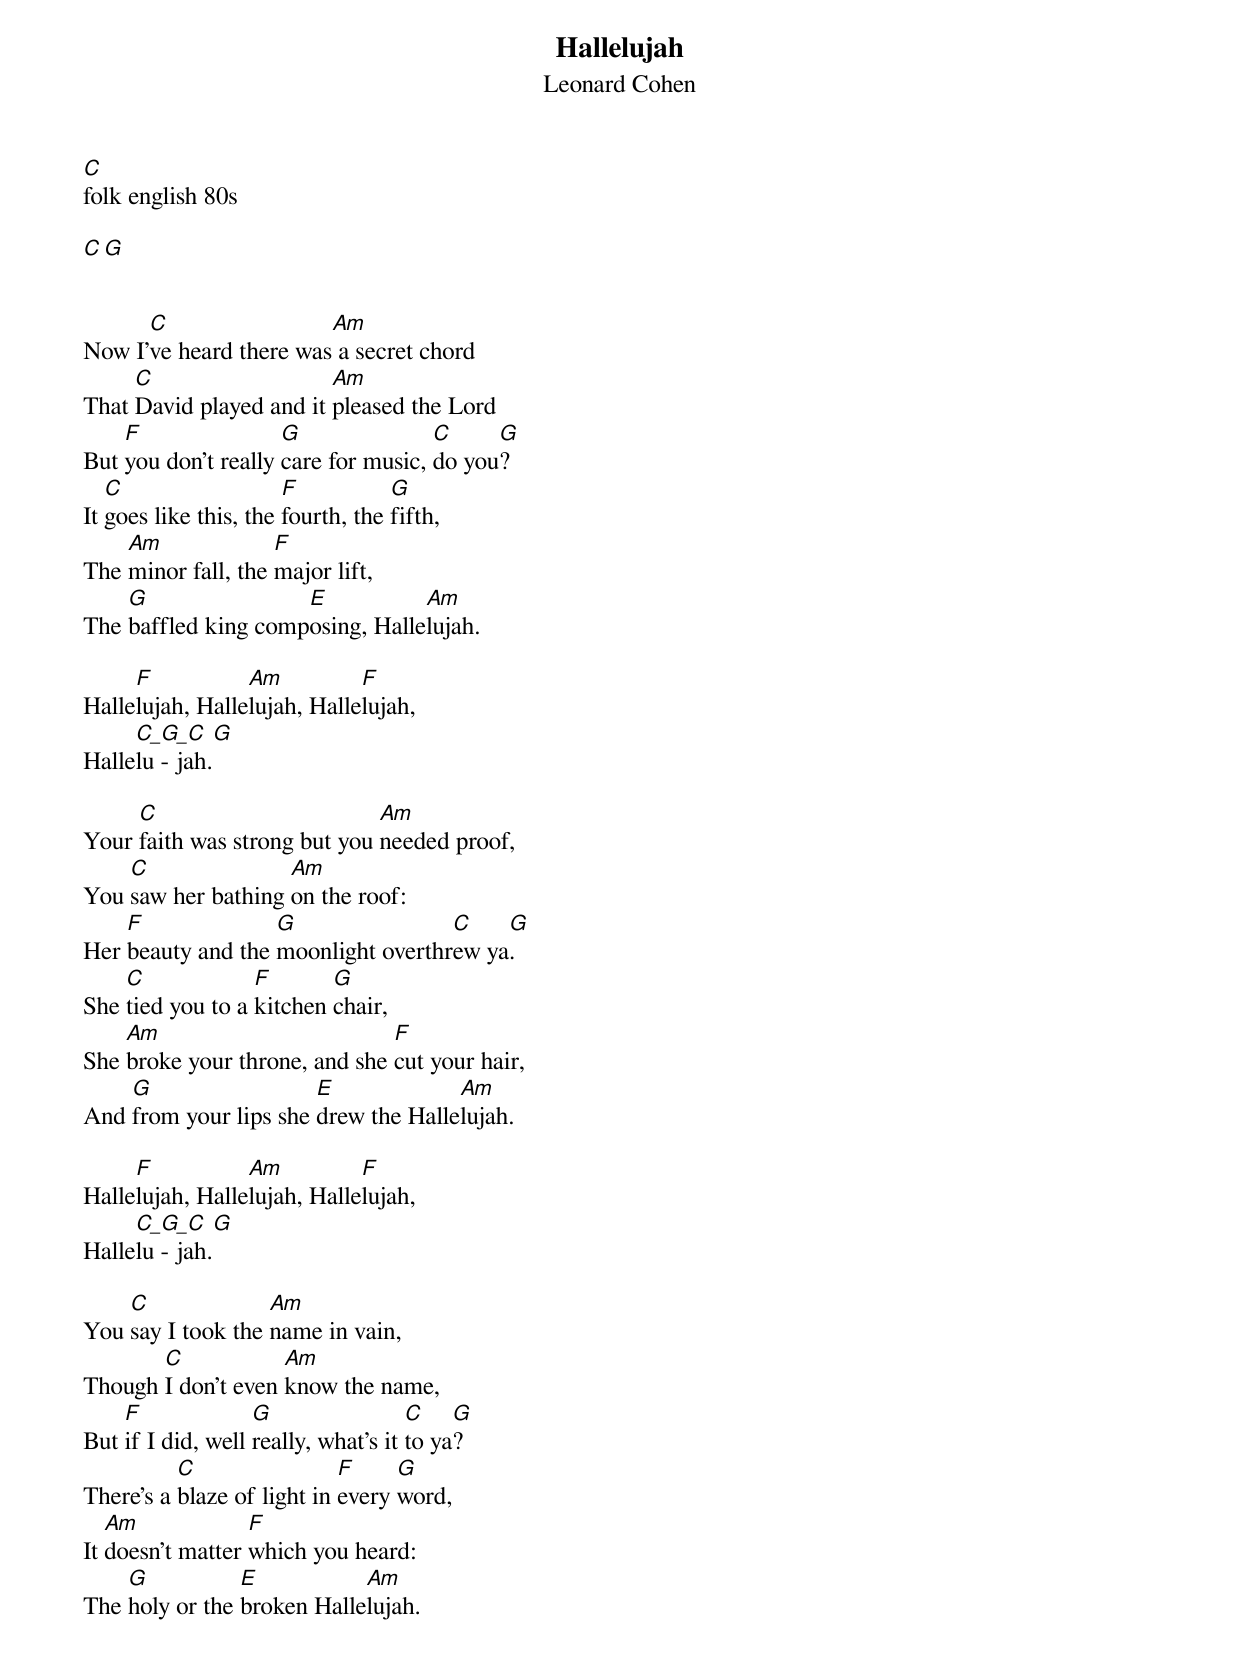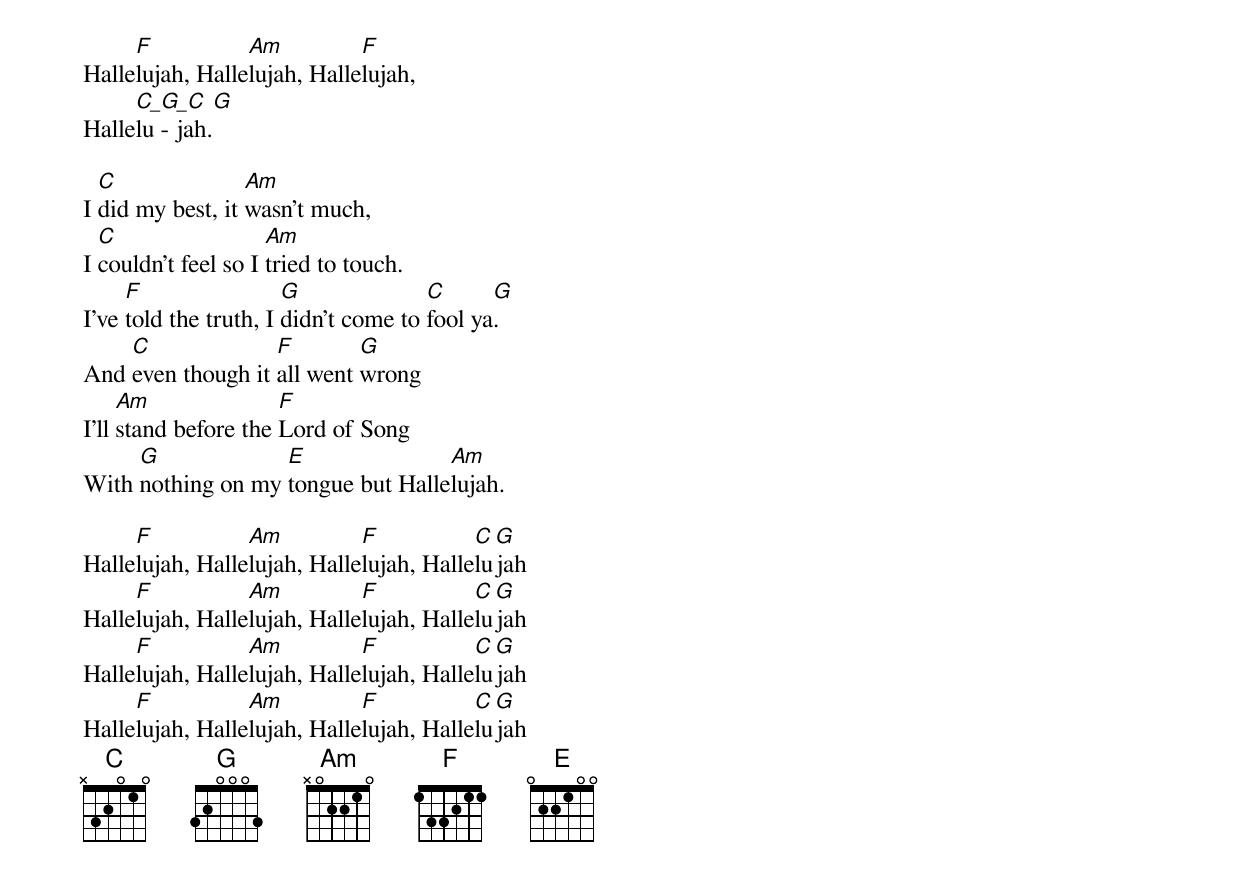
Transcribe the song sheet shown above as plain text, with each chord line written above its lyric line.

Hallelujah
Leonard Cohen
C
folk english 80s

C     G


      C                 Am
Now I've heard there was a secret chord
     C                   Am
That David played and it pleased the Lord
    F                G               C     G
But you don't really care for music, do you?
   C                   F           G
It goes like this, the fourth, the fifth,
    Am              F
The minor fall, the major lift,
    G                E           Am
The baffled king composing, Hallelujah.

     F           Am          F
Hallelujah, Hallelujah, Hallelujah,
     C_G_C     G
Hallelu - jah.

     C                        Am
Your faith was strong but you needed proof,
    C               Am
You saw her bathing on the roof:
    F              G                C    G
Her beauty and the moonlight overthrew ya.
    C             F       G
She tied you to a kitchen chair,
    Am                         F
She broke your throne, and she cut your hair,
    G                  E             Am
And from your lips she drew the Hallelujah.

     F           Am          F
Hallelujah, Hallelujah, Hallelujah,
     C_G_C     G
Hallelu - jah.

    C              Am
You say I took the name in vain,
       C            Am
Though I don't even know the name,
    F              G                 C    G
But if I did, well really, what's it to ya?
          C                 F     G
There's a blaze of light in every word,
   Am             F
It doesn't matter which you heard:
    G           E           Am
The holy or the broken Hallelujah.

     F           Am          F
Hallelujah, Hallelujah, Hallelujah,
     C_G_C     G
Hallelu - jah.

  C               Am
I did my best, it wasn't much,
  C                  Am
I couldn't feel so I tried to touch.
     F                 G              C      G
I've told the truth, I didn't come to fool ya.
    C              F        G
And even though it all went wrong
     Am               F
I'll stand before the Lord of Song
     G             E               Am
With nothing on my tongue but Hallelujah.

     F           Am          F           C G
Hallelujah, Hallelujah, Hallelujah, Hallelujah
     F           Am          F           C G
Hallelujah, Hallelujah, Hallelujah, Hallelujah
     F           Am          F           C G
Hallelujah, Hallelujah, Hallelujah, Hallelujah
     F           Am          F           C G
Hallelujah, Hallelujah, Hallelujah, Hallelujah
